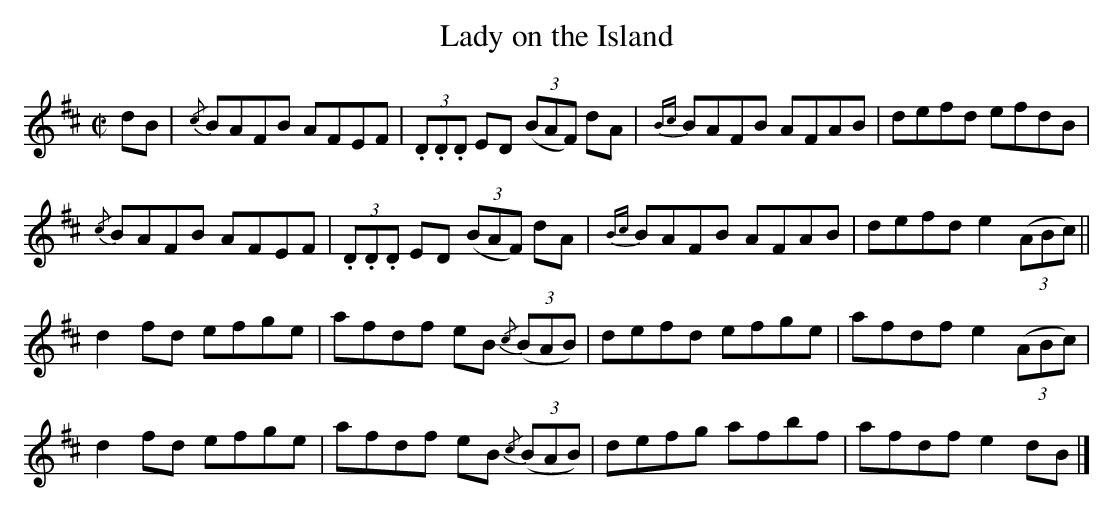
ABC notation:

X:1
U: ~ = !turn!
T:Lady on the Island
M:C|
L:1/8
K:D
dB | {/c}BAFB AFEF | (3.D.D.D ED ((3BAF) dA | {Bc}BAFB AFAB | defd efdB |
{/c}BAFB AFEF | (3.D.D.D ED ((3BAF) dA | {Bc}BAFB AFAB | defd e2 ((3ABc) ||
d2 fd efge | afdf eB (3{/c}(BAB) | defd efge | afdf e2 ((3ABc) |
d2 fd efge | afdf eB (3{/c}(BAB) | defg afbf | afdf e2 dB |]
